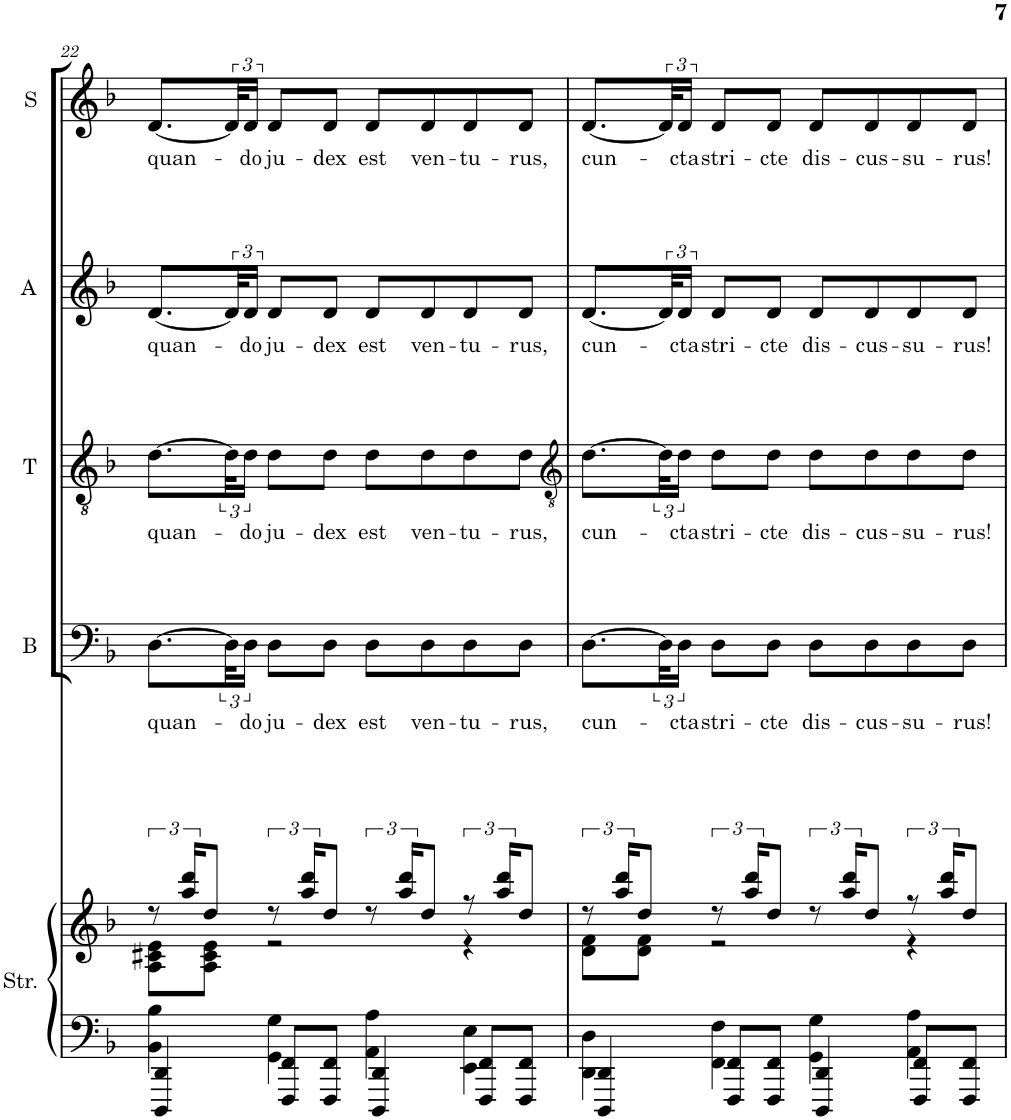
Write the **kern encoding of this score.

**kern	**kern	**kern	**text	**kern	**text	**kern	**text	**kern	**text
*part5	*part5	*part4	*part4	*part3	*part3	*part2	*part2	*part1	*part1
*staff6	*staff5	*staff4	*staff4	*staff3	*staff3	*staff2	*staff2	*staff1	*staff1
*I"Strings	*	*I"Bass	*	*I"Tenor	*	*I"Alto	*	*I"Soprano	*
*I'Str.	*	*I'B	*	*I'T	*	*I'A	*	*I'S	*
!!LO:PB:g=z
*clefF4	*clefG2	*clefF4	*	*clefGv2	*	*clefG2	*	*clefG2	*
*k[b-]	*k[b-]	*k[b-]	*	*k[b-]	*	*k[b-]	*	*k[b-]	*
*F:	*F:	*F:	*	*F:	*	*F:	*	*F:	*
*M4/4	*M4/4	*M4/4	*	*M4/4	*	*M4/4	*	*M4/4	*
=22	=22	=22	=22	=22	=22	=22	=22	=22	=22
*^	*^	*	*	*	*	*	*	*	*
!	!	!	!	!	!LO:LY:b	!	!LO:LY:b	!	!LO:LY:b	!	!LO:LY:b
4DDD/ 4DD/	4BB-\ 4B-\	12r	8A\ 8c#X\ 8e\L	[8.D\L	quan-	[8.d\L	quan-	[8.d/L	quan-	[8.d/L	quan-
.	.	24aa/ 24ddd/KL	.	.	.	.	.	.	.	.	.
.	.	8dd/J	8A\ 8c#\ 8e\J	.	.	.	.	.	.	.	.
.	.	.	.	48D\LL]	.	48d\LL]	.	48d/LL]	.	48d/LL]	.
!	!	!	!	!	!LO:LY:b	!	!LO:LY:b	!	!LO:LY:b	!	!LO:LY:b
.	.	.	.	24D\JJ	-do	24d\JJ	-do	24d/JJ	-do	24d/JJ	-do
!	!	!	!	!	!LO:LY:b	!	!LO:LY:b	!	!LO:LY:b	!	!LO:LY:b
8FFF/ 8FF/L	4GG\ 4G\	12r	2r	8D\L	ju-	8d\L	ju-	8d/L	ju-	8d/L	ju-
.	.	24aa/ 24ddd/KL	.	.	.	.	.	.	.	.	.
!	!	!	!	!	!LO:LY:b	!	!LO:LY:b	!	!LO:LY:b	!	!LO:LY:b
8FFF/ 8FF/J	.	8dd/J	.	8D\J	-dex	8d\J	-dex	8d/J	-dex	8d/J	-dex
!	!	!	!	!	!LO:LY:b	!	!LO:LY:b	!	!LO:LY:b	!	!LO:LY:b
4DDD/ 4DD/	4AA\ 4A\	12r	.	8D\L	est	8d\L	est	8d/L	est	8d/L	est
.	.	24aa/ 24ddd/KL	.	.	.	.	.	.	.	.	.
!	!	!	!	!	!LO:LY:b	!	!LO:LY:b	!	!LO:LY:b	!	!LO:LY:b
.	.	8dd/J	.	8D\	ven-	8d\	ven-	8d/	ven-	8d/	ven-
!	!	!	!	!	!LO:LY:b	!	!LO:LY:b	!	!LO:LY:b	!	!LO:LY:b
8FFF/ 8FF/L	4EE\ 4E\	12r	4r	8D\	-tu-	8d\	-tu-	8d/	-tu-	8d/	-tu-
.	.	24aa/ 24ddd/KL	.	.	.	.	.	.	.	.	.
!	!	!	!	!	!LO:LY:b	!	!LO:LY:b	!	!LO:LY:b	!	!LO:LY:b
8FFF/ 8FF/J	.	8dd/J	.	8D\J	-rus,	8d\J	-rus,	8d/J	-rus,	8d/J	-rus,
=23	=23	=23	=23	=23	=23	=23	=23	=23	=23	=23	=23
*	*	*	*	*	*	*clefGv2	*	*	*	*	*
!	!	!	!	!	!LO:LY:b	!	!LO:LY:b	!	!LO:LY:b	!	!LO:LY:b
4DDD/ 4DD/	4DD\ 4D\	12r	8d\ 8f\L	[8.D\L	cun-	[8.d\L	cun-	[8.d/L	cun-	[8.d/L	cun-
.	.	24aa/ 24ddd/KL	.	.	.	.	.	.	.	.	.
.	.	8dd/J	8d\ 8f\J	.	.	.	.	.	.	.	.
.	.	.	.	48D\LL]	.	48d\LL]	.	48d/LL]	.	48d/LL]	.
!	!	!	!	!	!LO:LY:b	!	!LO:LY:b	!	!LO:LY:b	!	!LO:LY:b
.	.	.	.	24D\JJ	-cta	24d\JJ	-cta	24d/JJ	-cta	24d/JJ	-cta
!	!	!	!	!	!LO:LY:b	!	!LO:LY:b	!	!LO:LY:b	!	!LO:LY:b
8FFF/ 8FF/L	4FF\ 4F\	12r	2r	8D\L	stri-	8d\L	stri-	8d/L	stri-	8d/L	stri-
.	.	24aa/ 24ddd/KL	.	.	.	.	.	.	.	.	.
!	!	!	!	!	!LO:LY:b	!	!LO:LY:b	!	!LO:LY:b	!	!LO:LY:b
8FFF/ 8FF/J	.	8dd/J	.	8D\J	-cte	8d\J	-cte	8d/J	-cte	8d/J	-cte
!	!	!	!	!	!LO:LY:b	!	!LO:LY:b	!	!LO:LY:b	!	!LO:LY:b
4DDD/ 4DD/	4GG\ 4G\	12r	.	8D\L	dis-	8d\L	dis-	8d/L	dis-	8d/L	dis-
.	.	24aa/ 24ddd/KL	.	.	.	.	.	.	.	.	.
!	!	!	!	!	!LO:LY:b	!	!LO:LY:b	!	!LO:LY:b	!	!LO:LY:b
.	.	8dd/J	.	8D\	-cus-	8d\	-cus-	8d/	-cus-	8d/	-cus-
!	!	!	!	!	!LO:LY:b	!	!LO:LY:b	!	!LO:LY:b	!	!LO:LY:b
8FFF/ 8FF/L	4AA\ 4A\	12r	4r	8D\	-su-	8d\	-su-	8d/	-su-	8d/	-su-
.	.	24aa/ 24ddd/KL	.	.	.	.	.	.	.	.	.
!	!	!	!	!	!LO:LY:b	!	!LO:LY:b	!	!LO:LY:b	!	!LO:LY:b
8FFF/ 8FF/J	.	8dd/J	.	8D\J	-rus!	8d\J	-rus!	8d/J	-rus!	8d/J	-rus!
*v	*v	*	*	*	*	*	*	*	*	*	*
*	*v	*v	*	*	*	*	*	*	*	*
=	=	=	=	=	=	=	=	=	=
*-	*-	*-	*-	*-	*-	*-	*-	*-	*-
